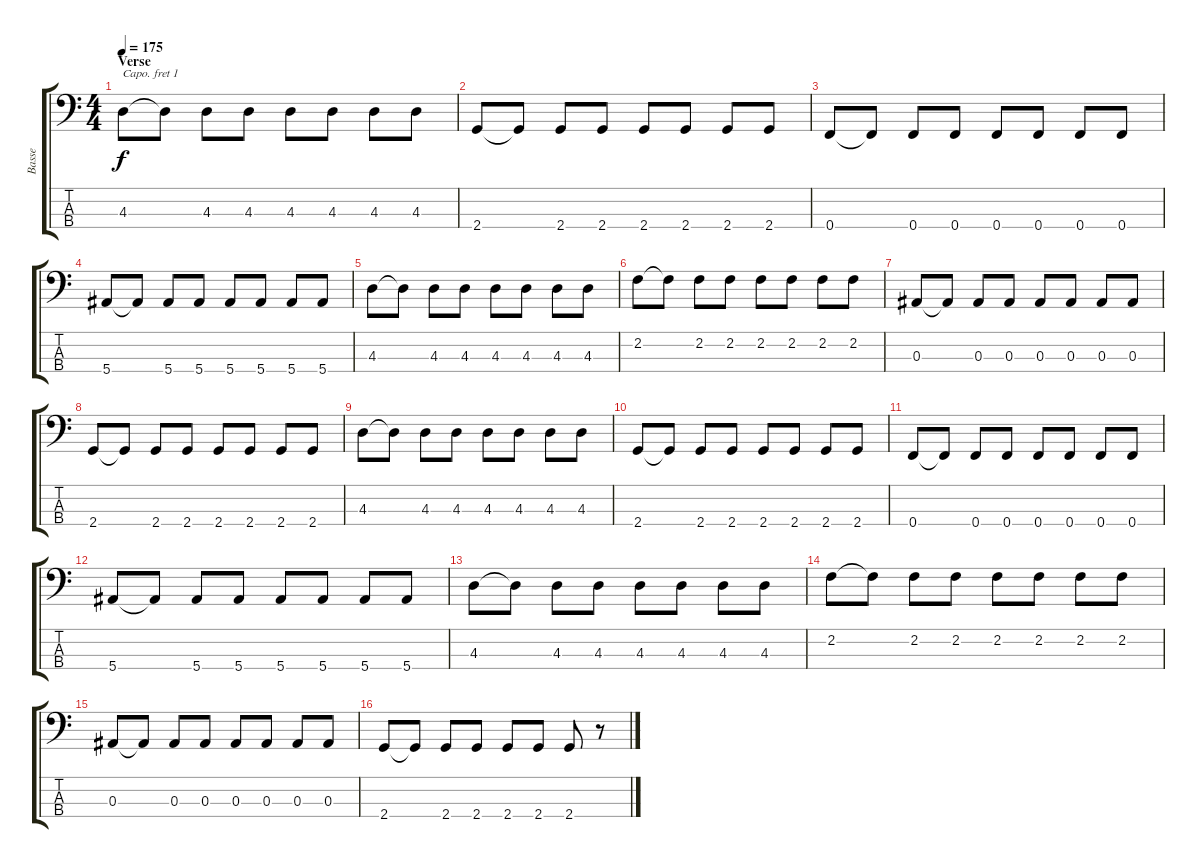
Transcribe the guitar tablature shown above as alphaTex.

\track ("Basse" "Basse") {instrument electricbasspick}
\staff {score tabs}
\capo 1
\tuning (G2 D2 A1 E1) {hide}
\ts (4 4)
\section ("" "Verse")
\tempo 175
\clef f4
\ks c
4.3.8{dy f} 4.3{t}.8 4.3.8 4.3.8 4.3.8 4.3.8 4.3.8 4.3.8 |
2.4.8 2.4{t}.8 2.4.8 2.4.8 2.4.8 2.4.8 2.4.8 2.4.8 |
0.4.8 0.4{t}.8 0.4.8 0.4.8 0.4.8 0.4.8 0.4.8 0.4.8 |
5.4.8 5.4{t}.8 5.4.8 5.4.8 5.4.8 5.4.8 5.4.8 5.4.8 |
4.3.8 4.3{t}.8 4.3.8 4.3.8 4.3.8 4.3.8 4.3.8 4.3.8 |
2.2.8 2.2{t}.8 2.2.8 2.2.8 2.2.8 2.2.8 2.2.8 2.2.8 |
0.3.8 0.3{t}.8 0.3.8 0.3.8 0.3.8 0.3.8 0.3.8 0.3.8 |
2.4.8 2.4{t}.8 2.4.8 2.4.8 2.4.8 2.4.8 2.4.8 2.4.8 |
4.3.8 4.3{t}.8 4.3.8 4.3.8 4.3.8 4.3.8 4.3.8 4.3.8 |
2.4.8 2.4{t}.8 2.4.8 2.4.8 2.4.8 2.4.8 2.4.8 2.4.8 |
0.4.8 0.4{t}.8 0.4.8 0.4.8 0.4.8 0.4.8 0.4.8 0.4.8 |
5.4.8 5.4{t}.8 5.4.8 5.4.8 5.4.8 5.4.8 5.4.8 5.4.8 |
4.3.8 4.3{t}.8 4.3.8 4.3.8 4.3.8 4.3.8 4.3.8 4.3.8 |
2.2.8 2.2{t}.8 2.2.8 2.2.8 2.2.8 2.2.8 2.2.8 2.2.8 |
0.3.8 0.3{t}.8 0.3.8 0.3.8 0.3.8 0.3.8 0.3.8 0.3.8 |
2.4.8 2.4{t}.8 2.4.8 2.4.8 2.4.8 2.4.8 2.4.8 r.8
